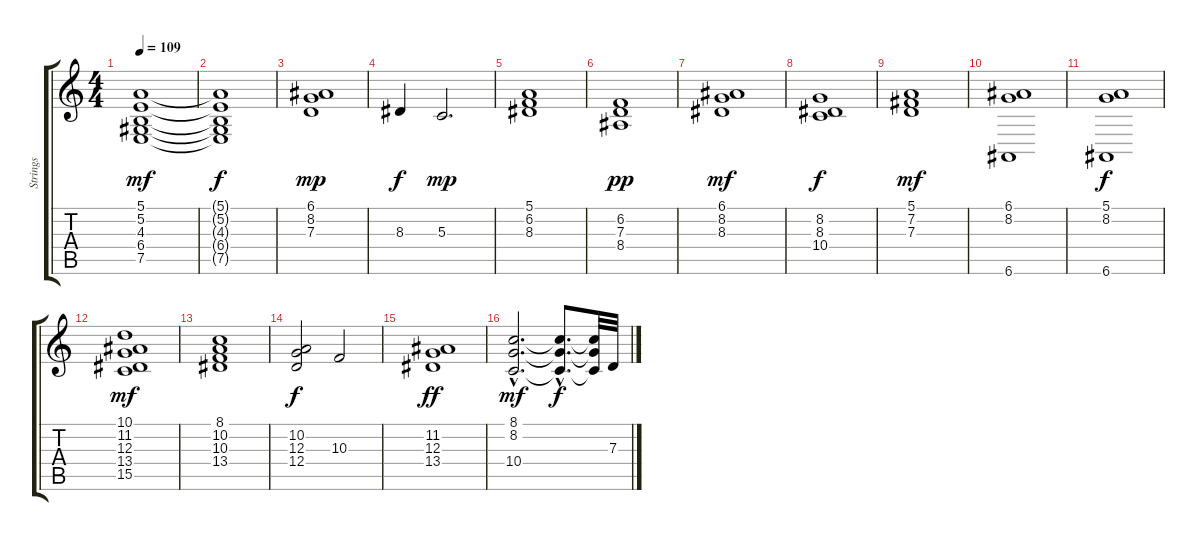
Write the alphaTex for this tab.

\track ("Strings" "Strings") {instrument stringensemble1}
\staff {score tabs}
\tuning (E4 B3 G3 D3 A2 E2) {hide}
\ts (4 4)
\tempo 109
\clef g2
\ks c
(5.1 5.2 4.3 6.4 7.5).1{dy mf volume 6} |
(5.1{t} 5.2{t} 4.3{t} 6.4{t} 7.5{t}).1{dy f} |
(6.1 8.2 7.3).1{dy mp volume 8} |
8.3.4{dy f} 5.3.2{d dy mp} |
(5.1 6.2 8.3).1 |
(6.2 7.3 8.4).1{dy pp} |
(6.1 8.2 8.3).1{dy mf} |
(8.2 8.3 10.4).1{dy f} |
(5.1 7.2 7.3).1{dy mf} |
(6.1 8.2 6.6).1 |
(5.1 8.2 6.6).1{dy f} |
(10.1 11.2 12.3 13.4 15.5).1{dy mf} |
(8.1 10.2 10.3 13.4).1 |
(10.2 12.3 12.4).2{dy f} 10.3.2 |
(11.2 12.3 13.4).1{dy ff} |
(8.1{hac} 8.2{hac} 10.4{hac}).2{d dy mf} (8.1{hac t} 8.2{hac t} 10.4{hac t}).8{d dy f} (8.1{t} 8.2{t} 10.4{t}).32 7.3.32
